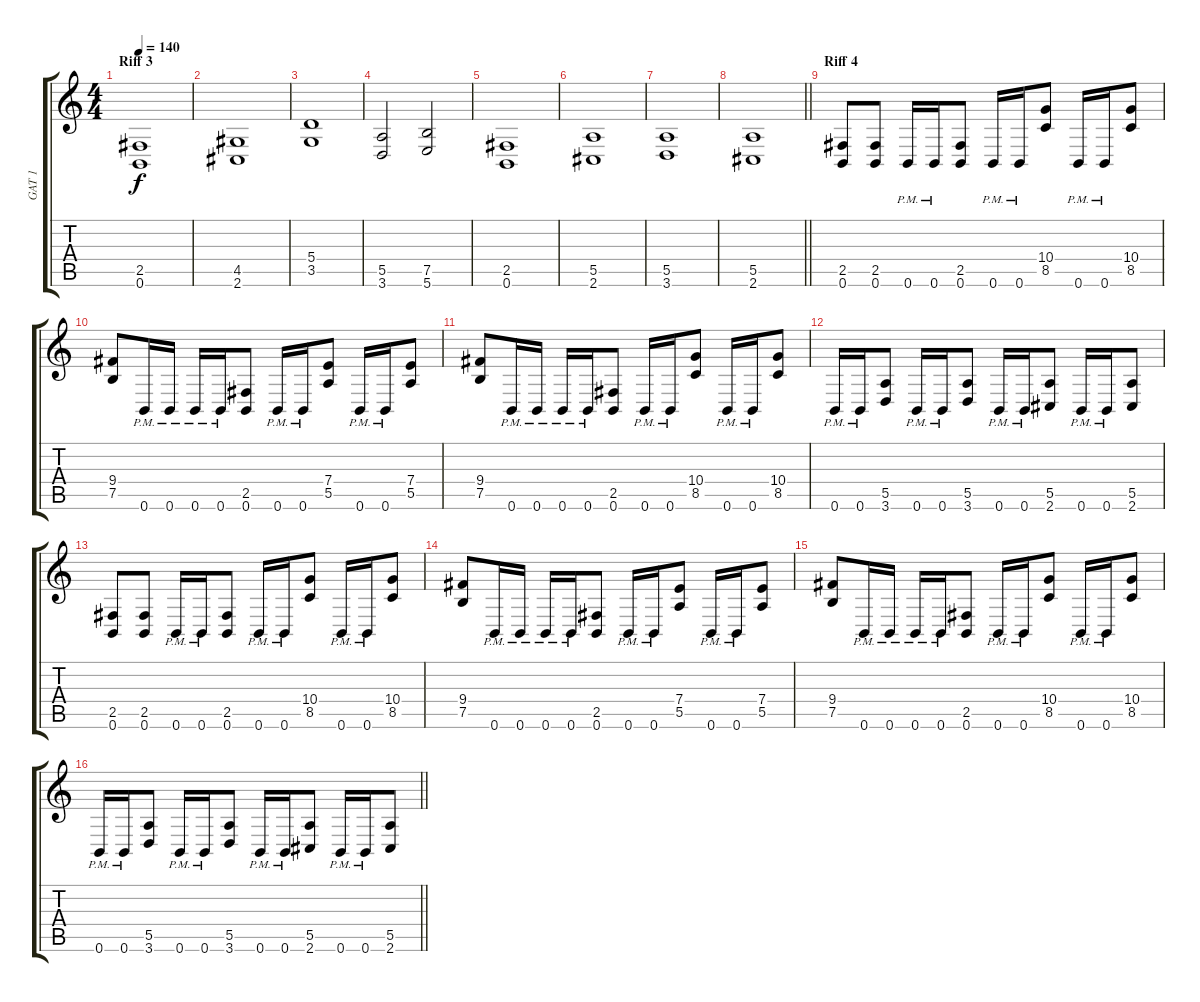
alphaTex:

\track ("GAT 1" "GAT 1") {instrument distortionguitar}
\staff {score tabs}
\tuning (B3 Gb3 D3 A2 E2 B1) {hide}
\ts (4 4)
\section ("" "Riff 3")
\tempo 140
\clef g2
\ks c
(2.5 0.6).1{dy f} |
(4.5 2.6).1 |
(5.4 3.5).1 |
(5.5 3.6).2 (7.5 5.6).2 |
(2.5 0.6).1 |
(5.5 2.6).1 |
(5.5 3.6).1 |
\barLineRight lightlight
(5.5 2.6).1 |
\section ("" "Riff 4")
(2.5 0.6).8 (2.5 0.6).8 0.6{pm}.16 0.6{pm}.16 (2.5 0.6).8 0.6{pm}.16 0.6{pm}.16 (10.4 8.5).8 0.6{pm}.16 0.6{pm}.16 (10.4 8.5).8 |
(9.4 7.5).8 0.6{pm}.16 0.6{pm}.16 0.6{pm}.16 0.6{pm}.16 (2.5 0.6).8 0.6{pm}.16 0.6{pm}.16 (7.4 5.5).8 0.6{pm}.16 0.6{pm}.16 (7.4 5.5).8 |
(9.4 7.5).8 0.6{pm}.16 0.6{pm}.16 0.6{pm}.16 0.6{pm}.16 (2.5 0.6).8 0.6{pm}.16 0.6{pm}.16 (10.4 8.5).8 0.6{pm}.16 0.6{pm}.16 (10.4 8.5).8 |
0.6{pm}.16 0.6{pm}.16 (5.5 3.6).8 0.6{pm}.16 0.6{pm}.16 (5.5 3.6).8 0.6{pm}.16 0.6{pm}.16 (5.5 2.6).8 0.6{pm}.16 0.6{pm}.16 (5.5 2.6).8 |
(2.5 0.6).8 (2.5 0.6).8 0.6{pm}.16 0.6{pm}.16 (2.5 0.6).8 0.6{pm}.16 0.6{pm}.16 (10.4 8.5).8 0.6{pm}.16 0.6{pm}.16 (10.4 8.5).8 |
(9.4 7.5).8 0.6{pm}.16 0.6{pm}.16 0.6{pm}.16 0.6{pm}.16 (2.5 0.6).8 0.6{pm}.16 0.6{pm}.16 (7.4 5.5).8 0.6{pm}.16 0.6{pm}.16 (7.4 5.5).8 |
(9.4 7.5).8 0.6{pm}.16 0.6{pm}.16 0.6{pm}.16 0.6{pm}.16 (2.5 0.6).8 0.6{pm}.16 0.6{pm}.16 (10.4 8.5).8 0.6{pm}.16 0.6{pm}.16 (10.4 8.5).8 |
\barLineRight lightlight
0.6{pm}.16 0.6{pm}.16 (5.5 3.6).8 0.6{pm}.16 0.6{pm}.16 (5.5 3.6).8 0.6{pm}.16 0.6{pm}.16 (5.5 2.6).8 0.6{pm}.16 0.6{pm}.16 (5.5 2.6).8
